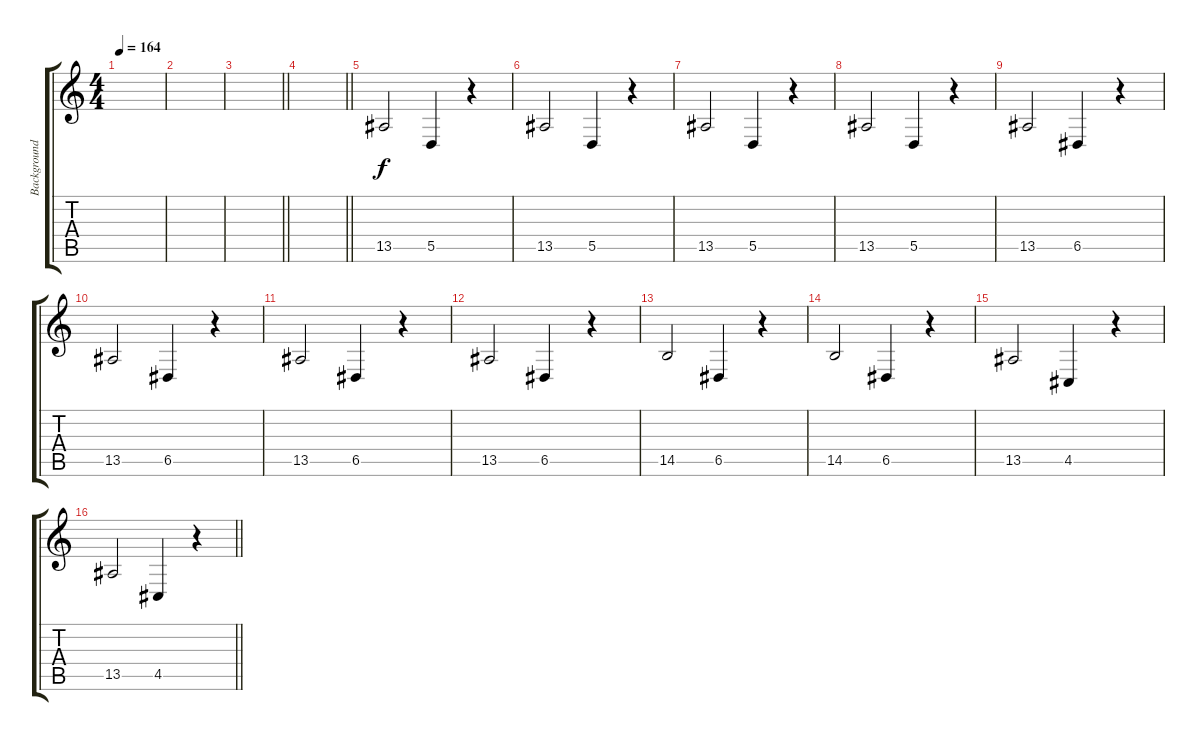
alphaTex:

\track ("Background" "Background") {instrument choiraahs}
\staff {score tabs}
\tuning (E4 B3 G3 D3 A2 E2) {hide}
\ts (4 4)
\tempo 164
\clef g2
\ks c
|
|
\barLineRight lightlight
|
\barLineRight lightlight
|
\section ("" "")
13.5.2 5.5.4 r.4 |
13.5.2 5.5.4 r.4 |
13.5.2 5.5.4 r.4 |
13.5.2 5.5.4 r.4 |
13.5.2 6.5.4 r.4 |
13.5.2 6.5.4 r.4 |
13.5.2 6.5.4 r.4 |
13.5.2 6.5.4 r.4 |
14.5.2 6.5.4 r.4 |
14.5.2 6.5.4 r.4 |
13.5.2 4.5.4 r.4 |
\barLineRight lightlight
13.5.2 4.5.4 r.4
